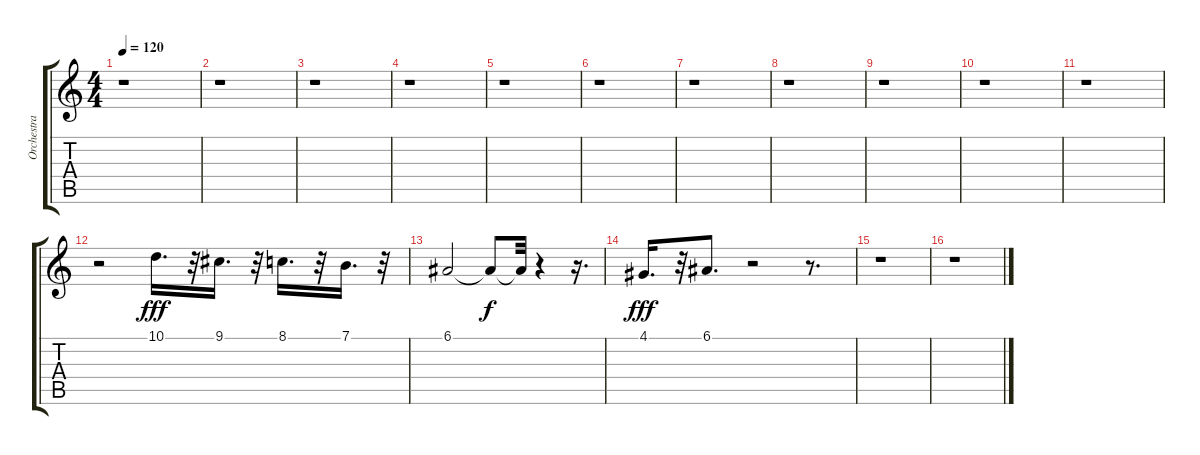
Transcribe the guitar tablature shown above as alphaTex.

\track ("Orchestra" "Orchestra") {instrument orchestrahit}
\staff {score tabs}
\tuning (E4 B3 G3 D3 A2 E2) {hide}
\ts (4 4)
\tempo 120
\clef g2
\ks c
r.1{dy f} |
r.1 |
r.1 |
r.1 |
r.1 |
r.1 |
r.1 |
r.1 |
r.1 |
r.1 |
r.1 |
r.2 10.1.16{d dy fff} r.32 9.1.16{d} r.32 8.1.16{d} r.32 7.1.16{d} r.32 |
6.1.2 6.1{t}.8{dy f} 6.1{t}.32 r.4 r.16{d} |
4.1.16{d dy fff} r.32 6.1.8{d} r.2 r.8{d} |
r.1 |
r.1
